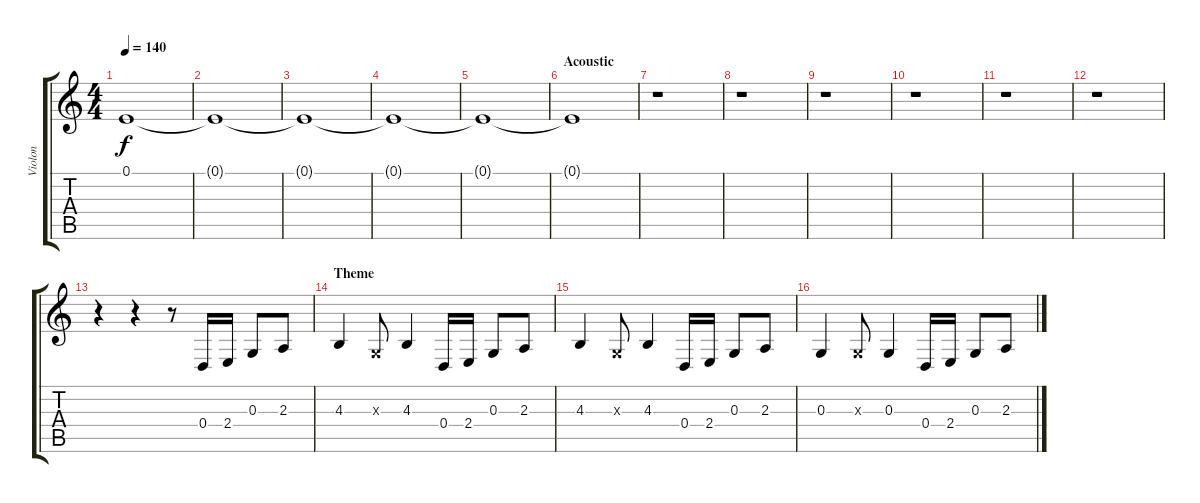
\track ("Violon" "Violon") {instrument viola}
\staff {score tabs}
\tuning (E4 B3 G3 D3 A2 E2) {hide}
\ts (4 4)
\tempo 140
\clef g2
\ks c
0.1{t}.1{dy f} |
0.1{t}.1 |
0.1{t}.1 |
0.1{t}.1 |
0.1{t}.1 |
\section ("" "Acoustic")
0.1{t}.1 |
r.1 |
r.1 |
r.1 |
r.1 |
r.1 |
r.1 |
r.4{volume 16} r.4 r.8 0.4.16 2.4.16 0.3.8 2.3.8 |
\section ("" "Theme")
4.3.4 0.3{x}.8 4.3.4 0.4.16 2.4.16 0.3.8 2.3.8 |
4.3.4 0.3{x}.8 4.3.4 0.4.16 2.4.16 0.3.8 2.3.8 |
0.3.4 0.3{x}.8 0.3.4 0.4.16 2.4.16 0.3.8 2.3.8
